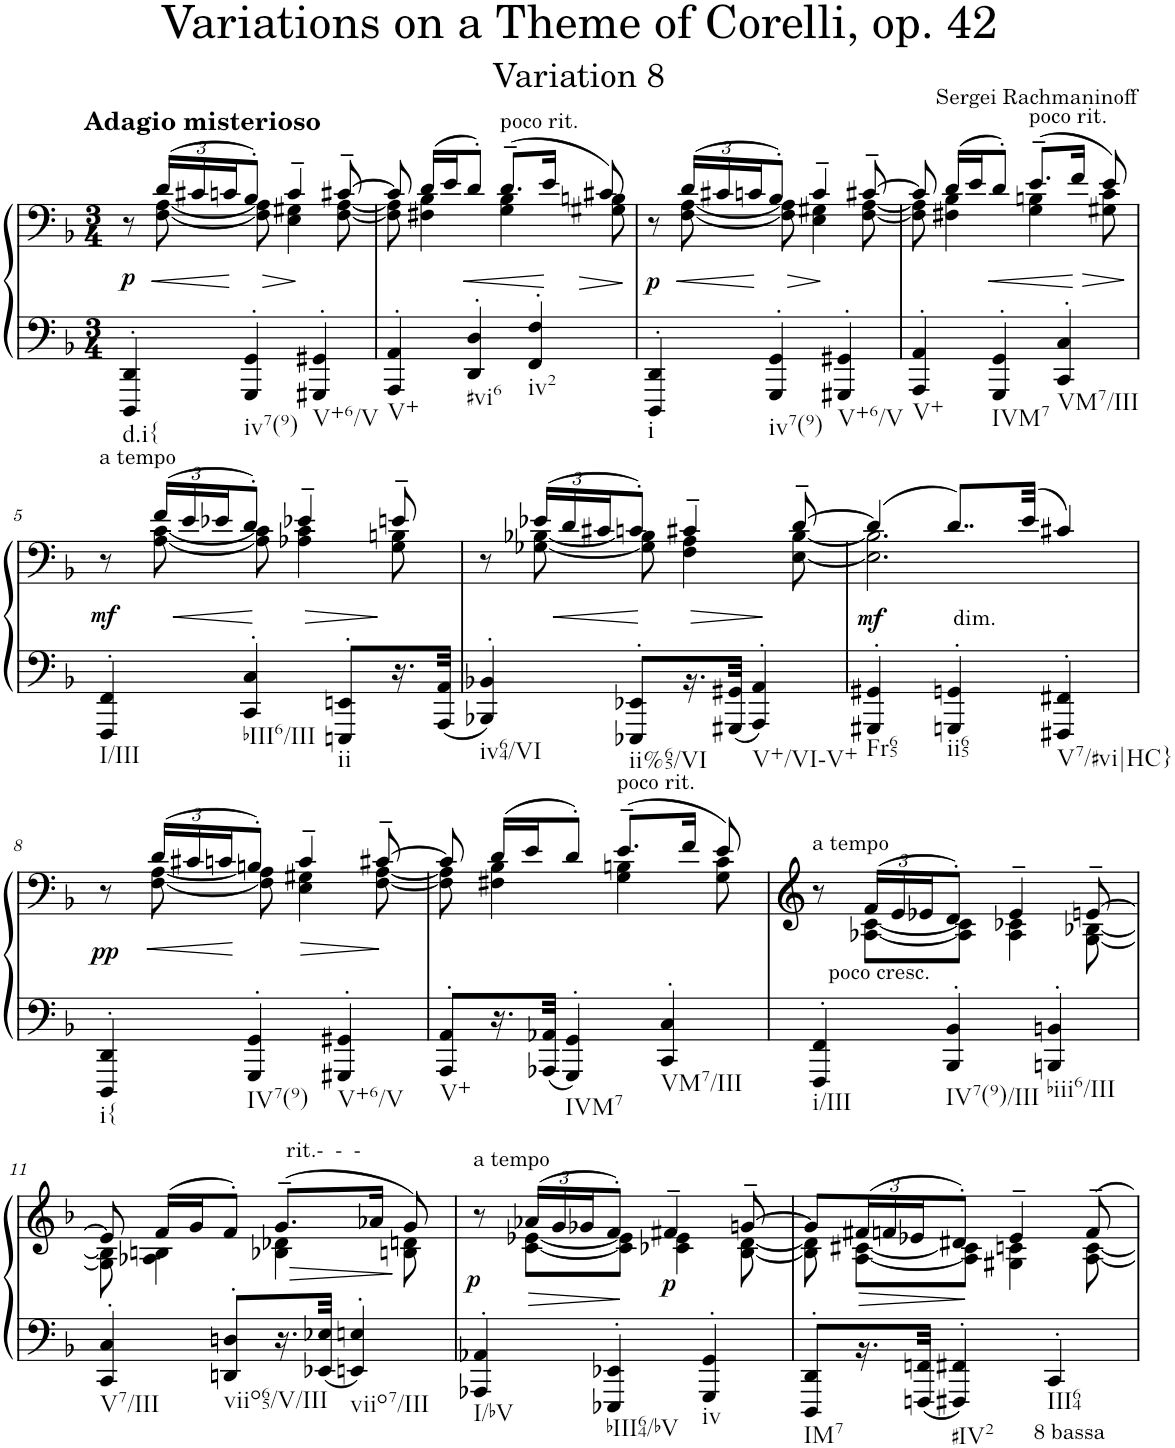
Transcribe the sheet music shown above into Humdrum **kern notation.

**kern	**kern	**dynam
*part1	*part1	*part1
*staff2	*staff1	*staff1/2
*I"Piano	*	*
*I'Pno.	*	*
*clefF4	*clefF4	*
*k[b-]	*k[b-]	*
*M3/4	*M3/4	*
=1	=1	=1
*	*^	*
!	!LO:TX:a:B:t=Adagio misterioso	!	!
!LO:TX:b:t=d.i{	!	!	!
!	!	!	!LO:DY:b
4DDD/'> 4DD/'>	8r	8ryy	p
*	*Xbrackettup	*	*
!	!	!	!LO:HP:b
.	(24d/LL	[8F\ [8A\	<
.	24c#X/	.	.
.	24cn/J	.	.
!LO:TX:b:t=iv7(9)	!	!	!
!	!	!	!LO:HP:n=1:b
4GGG/'> 4GG/'>	8B-'/J)	8F\] 8A\]	[ >
.	4c~/	4E\ 4G#X\	]
!LO:TX:b:t=V+6/V	!	!	!
4GGG#X/'> 4GG#X/'>	.	.	.
.	[8c#X~/	[8F\ [8A\	.
=2	=2	=2	=2
!LO:TX:b:t=V+	!	!	!
4AAA/'> 4AA/'>	8c#/]	8F\] 8A\]	.
.	(16d/LL	4F#X\ 4B-\	.
.	16e/J	.	.
!LO:TX:b:t=#vi6	!	!	!
!	!	!	!LO:HP:b
4DD/'> 4D/'>	8d'/J)	.	<
!	!LO:TX:a:t=poco rit.	!	!
.	(8.d~/L	4G\ 4B-\	[
!LO:TX:b:t=iv2	!	!	!
4FF/'> 4F/'>	.	.	.
.	16e/Jk	.	.
!	!	!	!LO:HP:b
.	8c#X/)	8G#X\ 8Bn\	>
*	*v	*v	*
.	.	]
=3	=3	=3
*	*^	*
!LO:TX:b:t=i	!	!	!
!	!	!	!LO:DY:b
4DDD/'> 4DD/'>	8r	8ryy	p
!	!	!	!LO:HP:b
.	(24d/LL	[8F\ [8A\	<
.	24c#X/	.	.
.	24cn/J	.	.
!LO:TX:b:t=iv7(9)	!	!	!
!	!	!	!LO:HP:n=1:b
4GGG/'> 4GG/'>	8B-'/J)	8F\] 8A\]	[ >
.	4c~/	4E\ 4G#X\	]
!LO:TX:b:t=V+6/V	!	!	!
4GGG#X/'> 4GG#X/'>	.	.	.
.	[8c#X~/	[8F\ [8A\	.
=4	=4	=4	=4
!LO:TX:b:t=V+	!	!	!
4AAA/'> 4AA/'>	8c#/]	8F\] 8A\]	.
.	(16d/LL	4F#X\ 4B-\	.
.	16e/J	.	.
!LO:TX:b:t=IVM7	!	!	!
!	!	!	!LO:HP:b
4GGG/'> 4GG/'>	8d'/J)	.	<
!	!LO:TX:a:t=poco rit.	!	!
.	(8.e~/L	4G\ 4Bn\	[
!LO:TX:b:t=VM7/III	!	!	!
4CC/'> 4C/'>	.	.	.
.	16f/Jk	.	.
!	!	!	!LO:HP:b
.	8e/)	8G#X\ 8cn\	>
*	*v	*v	*
.	.	]
!!LO:LB:g=z
=5	=5	=5
*	*^	*
!	!LO:TX:a:t=a tempo	!	!
!LO:TX:b:t=I/III	!	!	!
!	!	!	!LO:DY:b
4FFF/'> 4FF/'>	8r	8ryy	mf
!	!	!	!LO:HP:b
.	(24f/LL	[8A\ [8c\	<
.	24e/	.	.
.	24e-X/J	.	.
!LO:TX:b:t=bIII6/III	!	!	!
!	!	!	!LO:HP:n=1:b
4CC/'> 4C/'>	8d'/J)	8A\] 8c\]	[ >
.	4e-X~/	4A-X\ 4c\	]
!LO:TX:b:t=ii	!	!	!
8EEEn/'> 8EEn/'>L	.	.	.
16.r	8en~/	8G\ 8Bn\	.
32AAA/ 32AA/JJk	.	.	.
=6	=6	=6	=6
!LO:TX:b:t=iv64/VI	!	!	!
4BBB-X/'> 4BB-X/'>	8r	8ryy	.
!	!	!	!LO:HP:b
.	(24e-X/LL	[8G-X\ [8B-X\	<
.	24d/	.	.
.	24c#X/J	.	.
!LO:TX:b:t=ii%65/VI	!	!	!
!	!	!	!LO:HP:n=1:b
8EEE-X/'> 8EE-X/'>L	8cn'/J)	8G-\] 8B-\]	[ >
16.r	4c#X~/	4F\ 4A\	]
32GGG#X/ 32GG#X/JJk	.	.	.
!LO:TX:b:t=V+/VI-V+	!	!	!
4AAA/'> 4AA/'>	.	.	.
.	[8d~/	[8E\ [8B-\	.
=7	=7	=7	=7
*^	*	*	*
!LO:TX:b:t=Fr65	!	!	!	!
!	!	!	!	!LO:DY:b
2.ryy	4GGG#X/' 4GG#X/'	(>4d/]	2.E\] 2.B-\]	mf
!	!	!LO:TX:b:t=dim.	!	!
!	!LO:TX:b:t=ii65	!	!	!
.	4GGGn/' 4GGn/'	8..d/L)	.	.
.	.	(>32e/Jkk	.	.
!	!LO:TX:b:t=V7/#vi|HC}	!	!	!
.	4FFF#X/' 4FF#X/'	4c#X/)	.	.
!!LO:LB:g=z	!!
=8	=8	=8	=8	=8
!LO:TX:b:t=i{	!	!	!	!
!	!	!	!	!LO:DY:b
*v	*v	*	*	*
4DDD/'> 4DD/'>	8r	8ryy	pp
!	!	!	!LO:HP:b
.	(24d/LL	[8F\ [8A\	<
.	24c#X/	.	.
.	24cn/J	.	.
!LO:TX:b:t=IV7(9)	!	!	!
!	!	!	!LO:HP:n=1:b
4GGG/'> 4GG/'>	8Bn'/J)	8F\] 8A\]	[ >
.	4c~/	4E\ 4G#X\	]
!LO:TX:b:t=V+6/V	!	!	!
4GGG#X/'> 4GG#X/'>	.	.	.
.	[8c#X~/	[8F\ [8A\	.
=9	=9	=9	=9
!LO:TX:b:t=V+	!	!	!
8AAA/'> 8AA/'>L	8c#/]	8F\] 8A\]	.
16.r	(16d/LL	4F#X\ 4B-\	.
.	16e/J	.	.
32AAA-X/ 32AA-X/JJk	.	.	.
!LO:TX:b:t=IVM7	!	!	!
4GGG/'> 4GG/'>	8d'/J)	.	.
!	!LO:TX:a:t=poco rit.	!	!
.	(8.e~/L	4G\ 4Bn\	.
!LO:TX:b:t=VM7/III	!	!	!
4CC/'> 4C/'>	.	.	.
.	16f/Jk	.	.
.	8e/)	8G\ 8cn\	.
=10	=10	=10	=10
!	!LO:TX:a:t=a tempo	!	!
!LO:TX:a:t=poco cresc.	!	!	!
!LO:TX:b:t=i/III	!	!	!
4FFF/'> 4FF/'>	8r	8ryy	.
.	(24f/LL	[8A-X\ [8c\L	.
.	24e/	.	.
.	24e-X/J	.	.
!LO:TX:b:t=IV7(9)/III	!	!	!
4BBB-/'> 4BB-/'>	8d'/J)	8A-\] 8c\]J	.
.	4e-~/	4A-\ 4c-X\	.
!LO:TX:b:t=biii6/III	!	!	!
4BBBn/'> 4BBn/'>	.	.	.
.	[8en~/	[8G\ [8B-X\	.
!!LO:LB:g=z	!!
=11	=11	=11	=11
!LO:TX:b:t=V7/III	!	!	!
4CC/'> 4C/'>	8e/]	8G\] 8B-\]	.
.	(16f/LL	4A-X\ 4Bn\	.
.	16g/J	.	.
!LO:TX:b:t=viio65/V/III	!	!	!
8DDn/'> 8Dn/'>L	8f'/J)	.	.
!	!LO:TX:a:t=rit.-  -  -	!	!
!	!	!	!LO:HP:b
16.r	(8.g~/L	4B-X\ 4d-X\	>
32EE-X/ 32E-X/JJk	.	.	.
!LO:TX:b:t=viio7/III	!	!	!
4EEn/'> 4En/'>	.	.	.
.	16a-X/Jk	.	.
.	8g/)	8Bn\ 8dn\	]
=12	=12	=12	=12
!	!LO:TX:a:t=a tempo	!	!
!LO:TX:b:t=I/bV	!	!	!
!	!	!	!LO:DY:b
4AAA-X/'> 4AA-X/'>	8r	8ryy	p
!	!	!	!LO:HP:b
.	(24a-X/LL	[8c\ [8e-X\L	>
.	24g/	.	.
.	24g-X/J	.	.
!LO:TX:b:t=bIII64/bV	!	!	!
4EEE-X/'> 4EE-X/'>	8f'/J)	8c\] 8e-\]J	]
!	!	!	!LO:DY:b
.	4f#X~/	4c-X\ 4e-\	p
!LO:TX:b:t=iv	!	!	!
4GGG/'> 4GG/'>	.	.	.
.	[8gn~/	[8B-\ [8d\	.
=13	=13	=13	=13
!LO:TX:b:t=IM7	!	!	!
8DDD/'> 8DD/'>L	8g/L]	8B-\] 8d\]	.
!	!	!	!LO:HP:b
16.r	(24f#X/L	[8A\ [8c#X\L	>
.	24fn/	.	.
.	24e-X/J	.	.
32FFFn/ 32FFn/JJk	.	.	.
!LO:TX:b:t=#IV2	!	!	!
4FFF#X/'> 4FF#X/'>	8d#X'/J)	8A\] 8c#\]J	]
.	4e-~/	4G#X\ 4cn\	.
!LO:TX:b:t=8 bassa	!	!	!
!LO:TX:b:t=III64	!	!	!
4CC'>/	.	.	.
.	8f~/	[8A\ [8c\	.
*	*v	*v	*
=	=	=
*-	*-	*-
